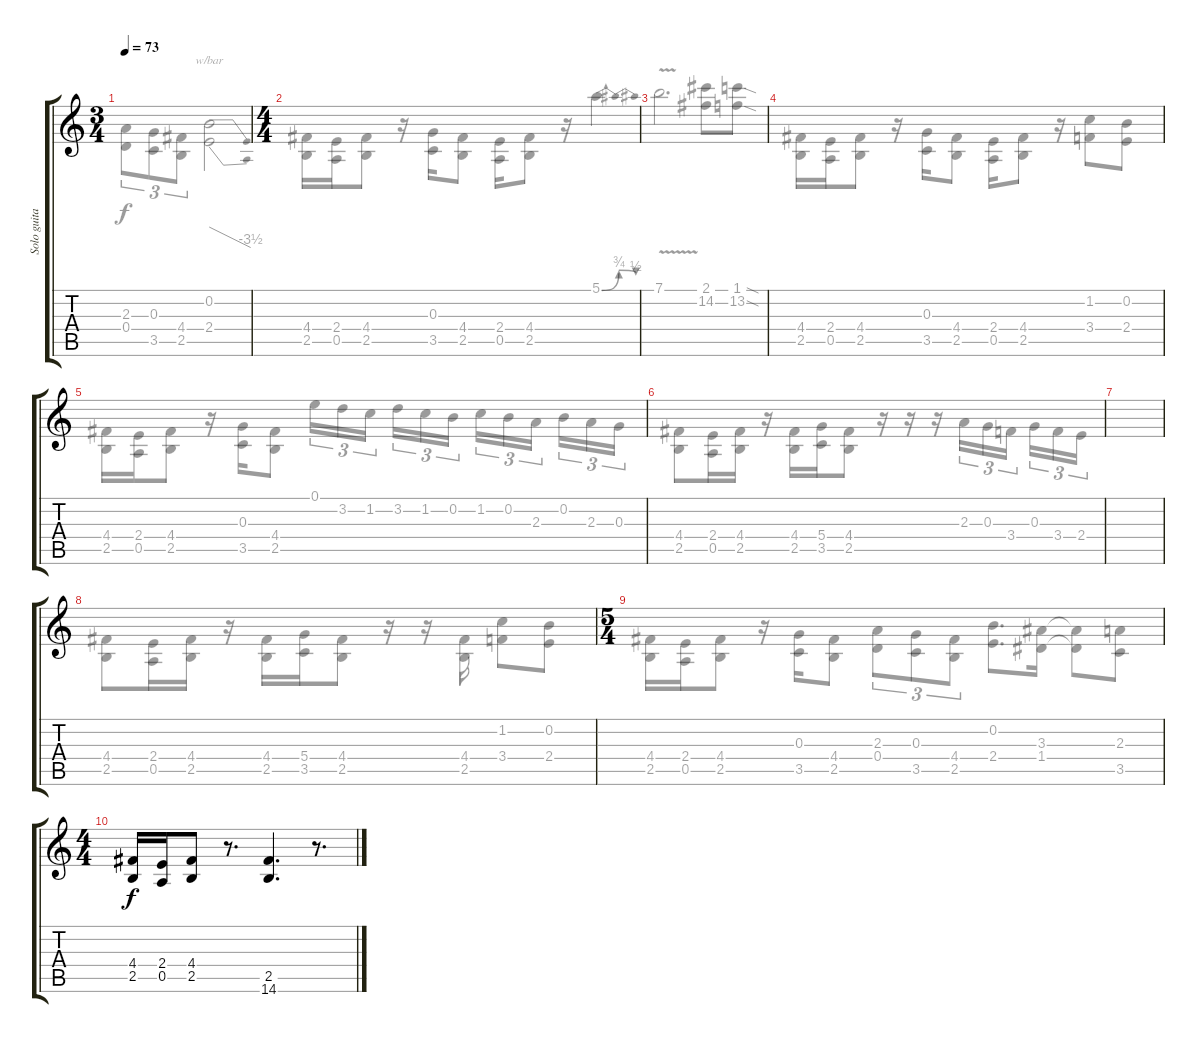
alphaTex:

\track ("Solo guitar" "Solo guita") {instrument overdrivenguitar}
\staff {score tabs}
\tuning (E4 B3 G3 D3 A2 E2) {hide}
\voice
\ts (3 4)
\tempo 73
\clef g2
\ks c
|
\ts (4 4)
|
|
|
|
|
|
|
\ts (5 4)
|
\ts (4 4)
(4.4 2.5).16 (2.4 0.5).16 (4.4 2.5).8 r.8{d} (2.5 14.6).4{d} r.8{d}
\voice
\clef g2
\ottava regular
\simile none
\ks c
(2.3 0.4).8{tu (3 2) dy f} (0.3 3.5).8{tu (3 2)} (4.4 2.5).8{tu (3 2)} (0.2 2.4).2{tbe (dive default 0 0 60 -14)} |
(4.4 2.5).16 (2.4 0.5).16 (4.4 2.5).8 r.16 (0.3 3.5).16 (4.4 2.5).8 (2.4 0.5).16 (4.4 2.5).8 r.16 5.1{be (bendrelease 0 0 43 3 43 3 60 2)}.4 |
7.1{v}.2{d} (2.1 14.2).8 (1.1{sod} 13.2{sod}).8 |
(4.4 2.5).16 (2.4 0.5).16 (4.4 2.5).8 r.16 (0.3 3.5).16 (4.4 2.5).8 (2.4 0.5).16 (4.4 2.5).8 r.16 (1.2 3.4).8 (0.2 2.4).8 |
(4.4 2.5).16 (2.4 0.5).16 (4.4 2.5).8 r.16 (0.3 3.5).16 (4.4 2.5).8 0.1.16{tu (3 2)} 3.2.16{tu (3 2)} 1.2.16{tu (3 2) beam splitsecondary} 3.2.16{tu (3 2)} 1.2.16{tu (3 2)} 0.2.16{tu (3 2)} 1.2.16{tu (3 2)} 0.2.16{tu (3 2)} 2.3.16{tu (3 2) beam splitsecondary} 0.2.16{tu (3 2)} 2.3.16{tu (3 2)} 0.3.16{tu (3 2)} |
(4.4 2.5).8 (2.4 0.5).16 (4.4 2.5).16 r.16 (4.4 2.5).16 (5.4 3.5).16 (4.4 2.5).8 r.16 r.16 r.16 2.3.16{tu (3 2)} 0.3.16{tu (3 2)} 3.4.16{tu (3 2) beam splitsecondary} 0.3.16{tu (3 2)} 3.4.16{tu (3 2)} 2.4.16{tu (3 2)} |
|
(4.4 2.5).8 (2.4 0.5).16 (4.4 2.5).16 r.16 (4.4 2.5).16 (5.4 3.5).16 (4.4 2.5).8 r.16 r.16 (4.4 2.5).16 (1.2 3.4).8 (0.2 2.4).8 |
(4.4 2.5).16 (2.4 0.5).16 (4.4 2.5).8 r.16 (0.3 3.5).16 (4.4 2.5).8 (2.3 0.4).8{tu (3 2)} (0.3 3.5).8{tu (3 2)} (4.4 2.5).8{tu (3 2)} (0.2 2.4).8{d} (3.3 1.4).16 (3.3{t} 1.4{t}).8 (2.3 3.5).8 |
